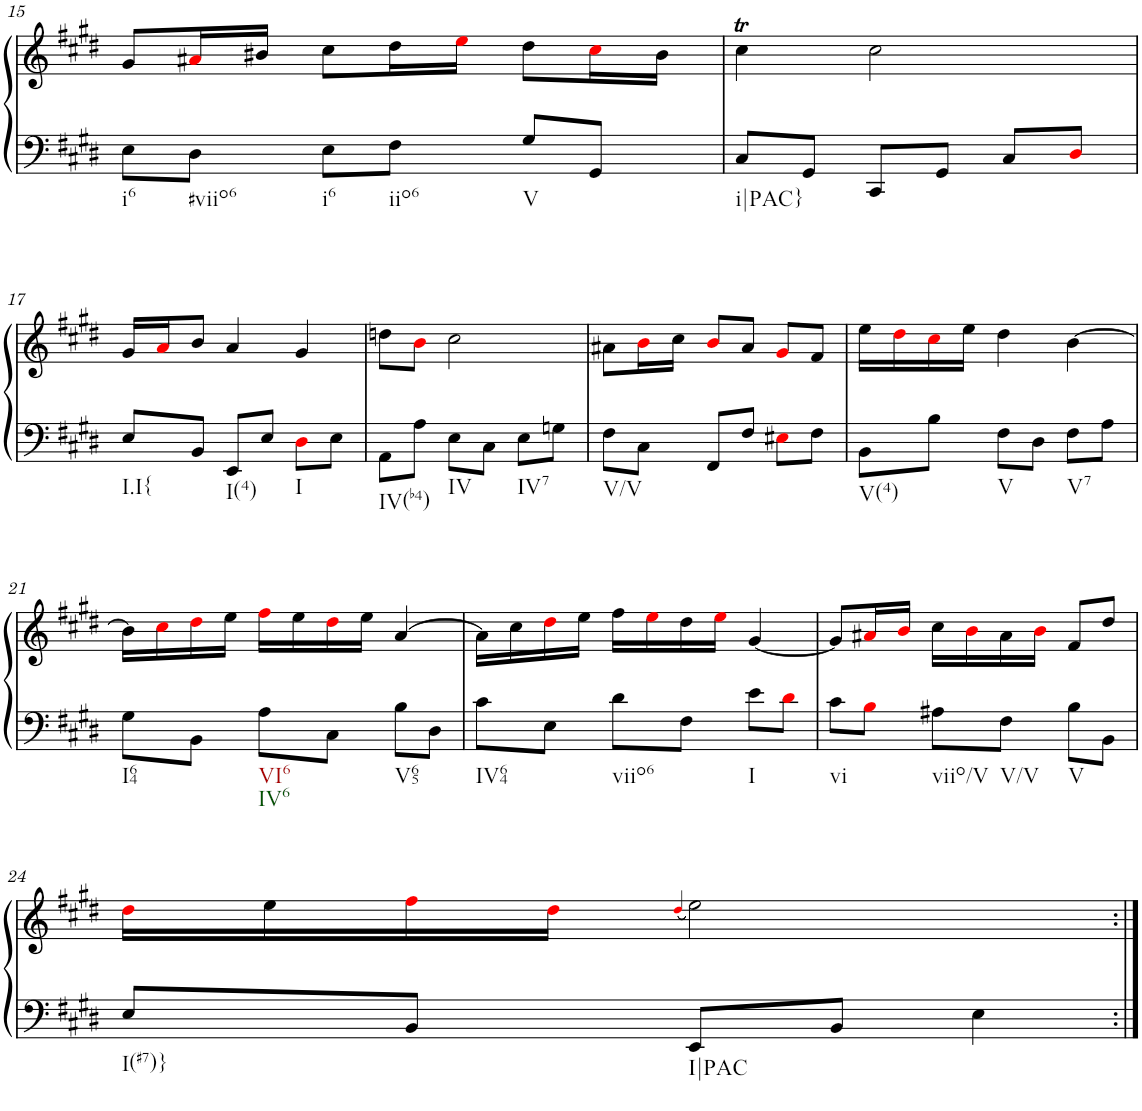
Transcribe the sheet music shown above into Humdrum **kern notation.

**kern	**kern
*part1	*part1
*staff2	*staff1
*I"Klavier linke Hand	*
!!LO:PB:g=z
*clefF4	*clefG2
*k[f#c#g#d#]	*k[f#c#g#d#]
*M3/4	*M3/4
=15	=15
!LO:TX:b:t=i6	!
8E\L	8g#/L
!LO:TX:b:t=#viio6	!
8D#\J	16a#Xi/L
.	16b#X/JJ
!LO:TX:b:t=i6	!
8E\L	8cc#\L
!LO:TX:b:t=iio6	!
8F#\J	16dd#\L
.	16eei\JJ
!LO:TX:b:t=V	!
8G#/L	8dd#\L
8GG#/J	16cc#i\L
.	16b#\JJ
=16	=16
!LO:TX:b:t=i|PAC}	!
8C#/L	4cc#T\
8GG#/J	.
8CC#/L	2cc#\
8GG#/J	.
8C#/L	.
8D#i/J	.
!!LO:LB:g=z
=17	=17
!LO:TX:b:t=I.I{	!
8E/L	16g#/LL
.	16ai/J
8BB/J	8b/J
!LO:TX:b:t=I(4)	!
8EE/L	4a/
8E/J	.
!LO:TX:b:t=I	!
8D#i\L	4g#/
8E\J	.
=18	=18
!LO:TX:b:t=IV(b4)	!
8AA\L	8ddn\L
8A\J	8bi\J
!LO:TX:b:t=IV	!
8E\L	2cc#\
8C#\J	.
!LO:TX:b:t=IV7	!
8E\L	.
8Gn\J	.
=19	=19
!LO:TX:b:t=V/V	!
8F#\L	8a#X\L
8C#\J	16bi\L
.	16cc#\JJ
8FF#/L	8bi/L
8F#/J	8a#/J
8E#Xi\L	8g#i/L
8F#\J	8f#/J
=20	=20
!LO:TX:b:t=V(4)	!
8BB\L	16ee\LL
.	16dd#i\
8B\J	16cc#i\
.	16ee\JJ
!LO:TX:b:t=V	!
8F#\L	4dd#\
8D#\J	.
!LO:TX:b:t=V7	!
8F#\L	[4b\
8A\J	.
!!LO:LB:g=z
=21	=21
!LO:TX:b:t=I64	!
8G#\L	16b\LL]
.	16cc#i\
8BB\J	16dd#i\
.	16ee\JJ
!LO:TX:b:t=VI6	!
!LO:TX:b:t=IV6	!
8A\L	16ff#i\LL
.	16ee\
8C#\J	16dd#i\
.	16ee\JJ
!LO:TX:b:t=V65	!
8B\L	[4a/
8D#\J	.
=22	=22
!LO:TX:b:t=IV64	!
8c#\L	16a\LL]
.	16cc#\
8E\J	16dd#i\
.	16ee\JJ
!LO:TX:b:t=viio6	!
8d#\L	16ff#\LL
.	16eei\
8F#\J	16dd#\
.	16eei\JJ
!LO:TX:b:t=I	!
8e\L	[4g#/
8d#i\J	.
=23	=23
!LO:TX:b:t=vi	!
8c#\L	8g#/L]
8Bi\J	16a#Xi/L
.	16bi/JJ
!LO:TX:b:t=viio/V	!
8A#X\L	16cc#\LL
.	16bi\
!LO:TX:b:t=V/V	!
8F#\J	16a#\
.	16bi\JJ
!LO:TX:b:t=V	!
8B\L	8f#/L
8BB\J	8dd#/J
!!LO:LB:g=z
=24	=24
!LO:TX:b:t=I(#7)}	!
8E/L	16dd#i\LL
.	16ee\
8BB/J	16ff#i\
.	16dd#i\JJ
.	(4qdd#i/
!LO:TX:b:t=I|PAC	!
8EE/L	2ee\)
8BB/J	.
4E\	.
=:|!	=:|!
*-	*-
